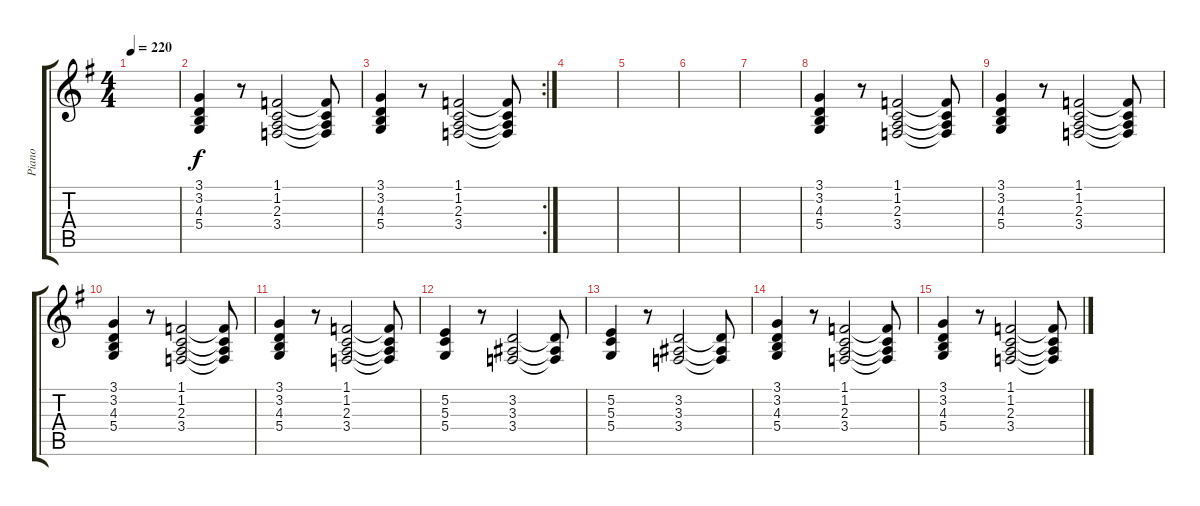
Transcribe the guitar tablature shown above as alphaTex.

\track ("Piano" "Piano") {instrument brightacousticpiano}
\staff {score tabs}
\tuning (E4 B3 G3 D3 A2 E2) {hide}
\ts (4 4)
\tempo 220
\clef g2
\ks g
|
(3.1 3.2 4.3 5.4).4 r.8 (1.1 1.2 2.3 3.4).2 (1.1{t} 1.2{t} 2.3{t} 3.4{t}).8 |
\rc 2
(3.1 3.2 4.3 5.4).4 r.8 (1.1 1.2 2.3 3.4).2 (1.1{t} 1.2{t} 2.3{t} 3.4{t}).8 |
|
|
|
|
(3.1 3.2 4.3 5.4).4 r.8 (1.1 1.2 2.3 3.4).2 (1.1{t} 1.2{t} 2.3{t} 3.4{t}).8 |
(3.1 3.2 4.3 5.4).4 r.8 (1.1 1.2 2.3 3.4).2 (1.1{t} 1.2{t} 2.3{t} 3.4{t}).8 |
(3.1 3.2 4.3 5.4).4 r.8 (1.1 1.2 2.3 3.4).2 (1.1{t} 1.2{t} 2.3{t} 3.4{t}).8 |
(3.1 3.2 4.3 5.4).4 r.8 (1.1 1.2 2.3 3.4).2 (1.1{t} 1.2{t} 2.3{t} 3.4{t}).8 |
(5.2 5.3 5.4).4 r.8 (3.2 3.3 3.4).2 (3.2{t} 3.3{t} 3.4{t}).8 |
(5.2 5.3 5.4).4 r.8 (3.2 3.3 3.4).2 (3.2{t} 3.3{t} 3.4{t}).8 |
(3.1 3.2 4.3 5.4).4 r.8 (1.1 1.2 2.3 3.4).2 (1.1{t} 1.2{t} 2.3{t} 3.4{t}).8 |
(3.1 3.2 4.3 5.4).4 r.8 (1.1 1.2 2.3 3.4).2 (1.1{t} 1.2{t} 2.3{t} 3.4{t}).8
